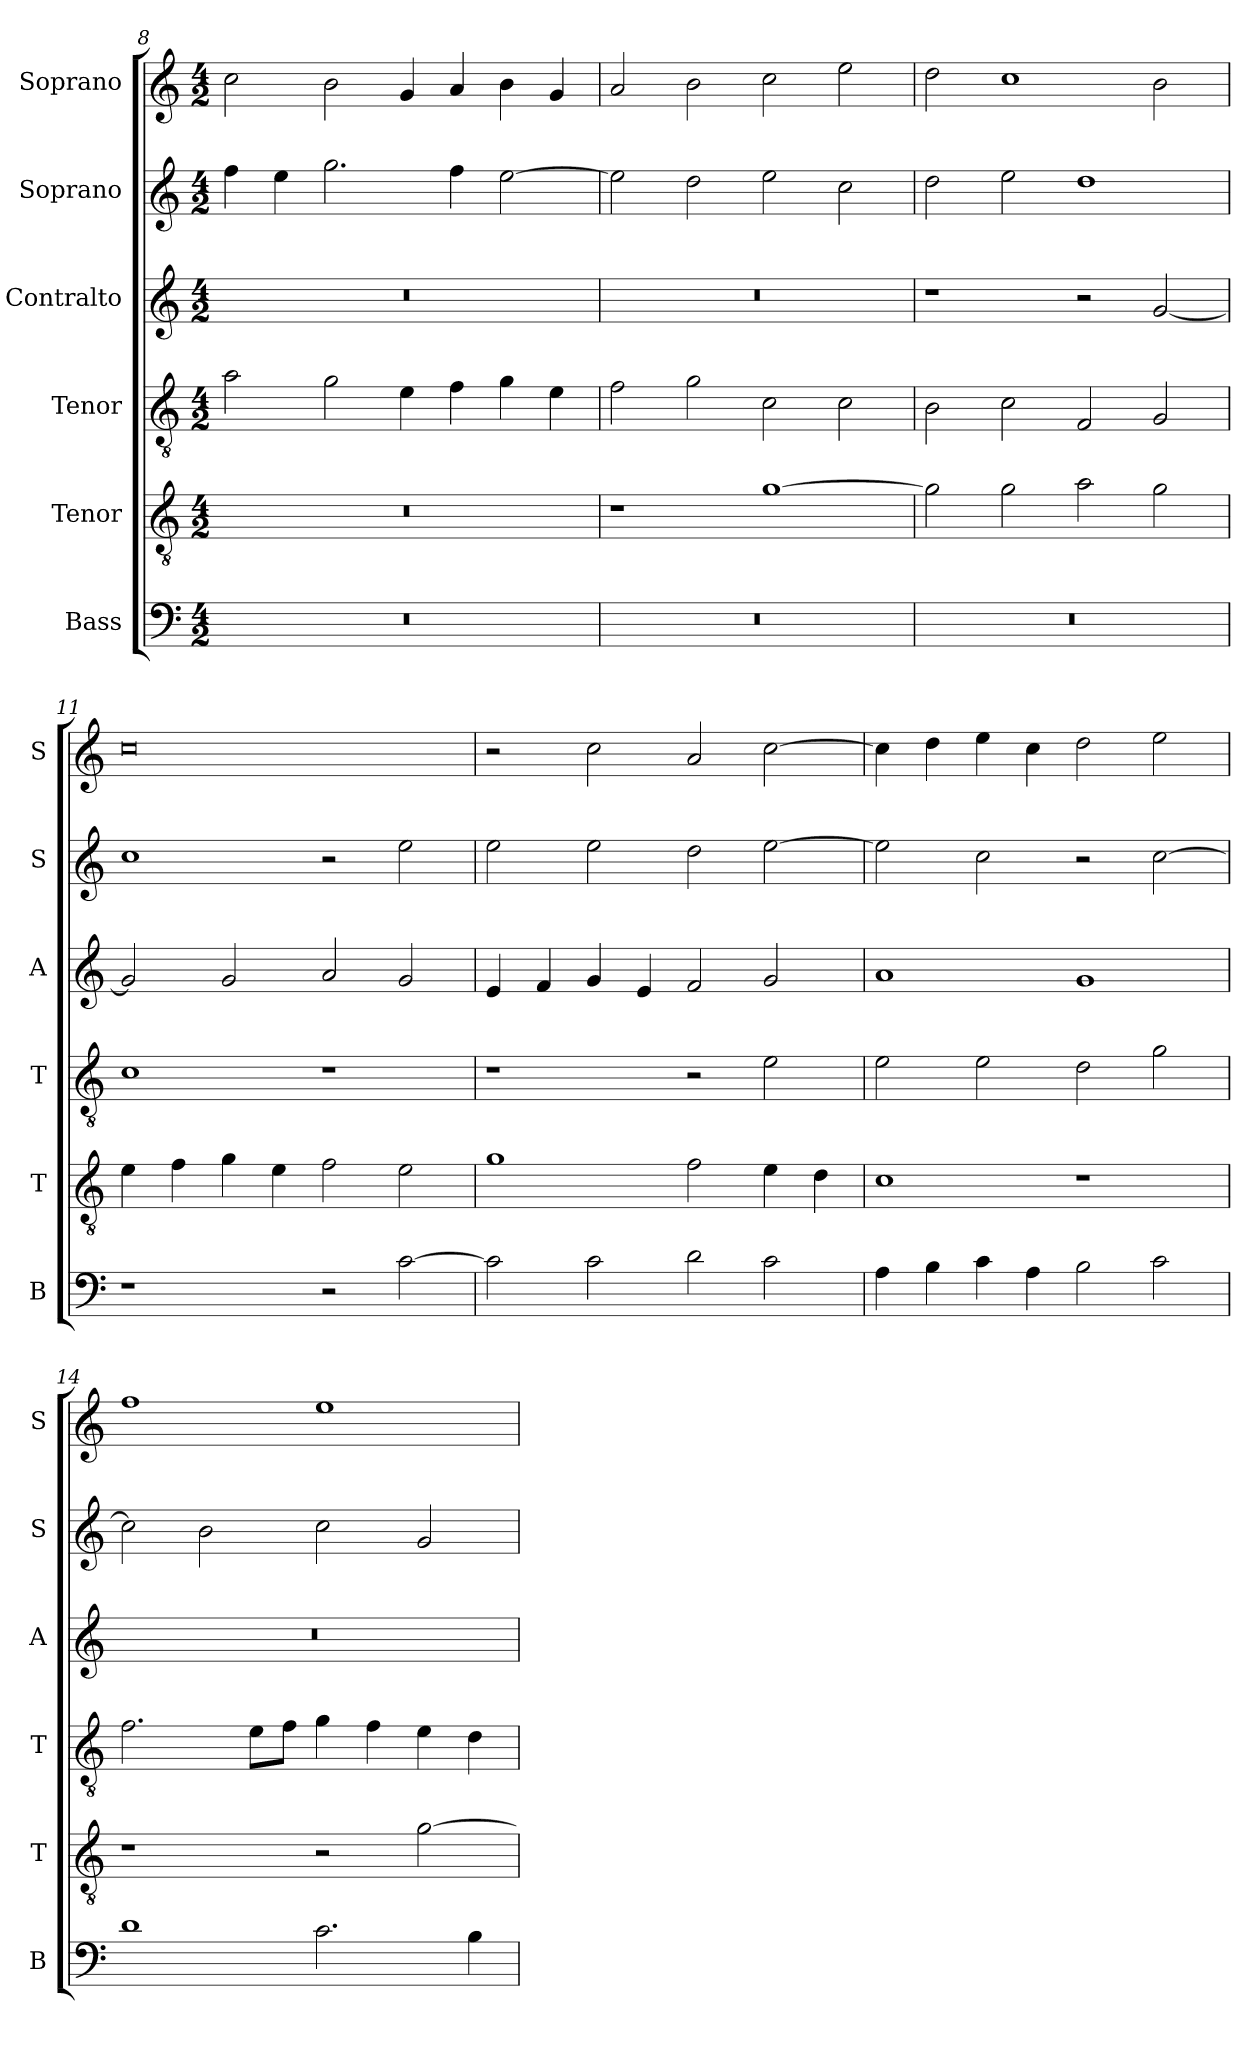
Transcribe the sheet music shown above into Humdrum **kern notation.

**kern	**kern	**kern	**kern	**kern	**kern
*part6	*part5	*part4	*part3	*part2	*part1
*staff6	*staff5	*staff4	*staff3	*staff2	*staff1
*I"Bass	*I"Tenor	*I"Tenor	*I"Contralto	*I"Soprano	*I"Soprano
*I'B	*I'T	*I'T	*I'A	*I'S	*I'S
*clefF4	*clefGv2	*clefGv2	*clefG2	*clefG2	*clefG2
*k[]	*k[]	*k[]	*k[]	*k[]	*k[]
*C:ion	*C:ion	*C:ion	*C:ion	*C:ion	*C:ion
*M4/2	*M4/2	*M4/2	*M4/2	*M4/2	*M4/2
=8	=8	=8	=8	=8	=8
0r	0r	2a	0r	4ff	2cc
.	.	.	.	4ee	.
.	.	2g	.	2.gg	2b
.	.	4e	.	.	4g
.	.	4f	.	4ff	4a
.	.	4g	.	[2ee	4b
.	.	4e	.	.	4g
=9	=9	=9	=9	=9	=9
0r	1r	2f	0r	2ee]	2a
.	.	2g	.	2dd	2b
.	[1g	2c	.	2ee	2cc
.	.	2c	.	2cc	2ee
=10	=10	=10	=10	=10	=10
0r	2g]	2B	1r	2dd	2dd
.	2g	2c	.	2ee	1cc
.	2a	2F	2r	1dd	.
.	2g	2G	[2g	.	2b
=11	=11	=11	=11	=11	=11
1r	4e	1c	2g]	1cc	0cc
.	4f	.	.	.	.
.	4g	.	2g	.	.
.	4e	.	.	.	.
2r	2f	1r	2a	2r	.
[2c	2e	.	2g	2ee	.
=12	=12	=12	=12	=12	=12
2c]	1g	1r	4e	2ee	2r
.	.	.	4f	.	.
2c	.	.	4g	2ee	2cc
.	.	.	4e	.	.
2d	2f	2r	2f	2dd	2a
2c	4e	2e	2g	[2ee	[2cc
.	4d	.	.	.	.
=13	=13	=13	=13	=13	=13
4A	1c	2e	1a	2ee]	4cc]
4B	.	.	.	.	4dd
4c	.	2e	.	2cc	4ee
4A	.	.	.	.	4cc
2B	1r	2d	1g	2r	2dd
2c	.	2g	.	[2cc	2ee
=14	=14	=14	=14	=14	=14
1d	1r	2.f	0r	2cc]	1ff
.	.	.	.	2b	.
.	.	8e\L	.	.	.
.	.	8f\J	.	.	.
2.c	2r	4g	.	2cc	1ee
.	.	4f	.	.	.
.	[2g	4e	.	2g	.
4B	.	4d	.	.	.
=	=	=	=	=	=
*-	*-	*-	*-	*-	*-
